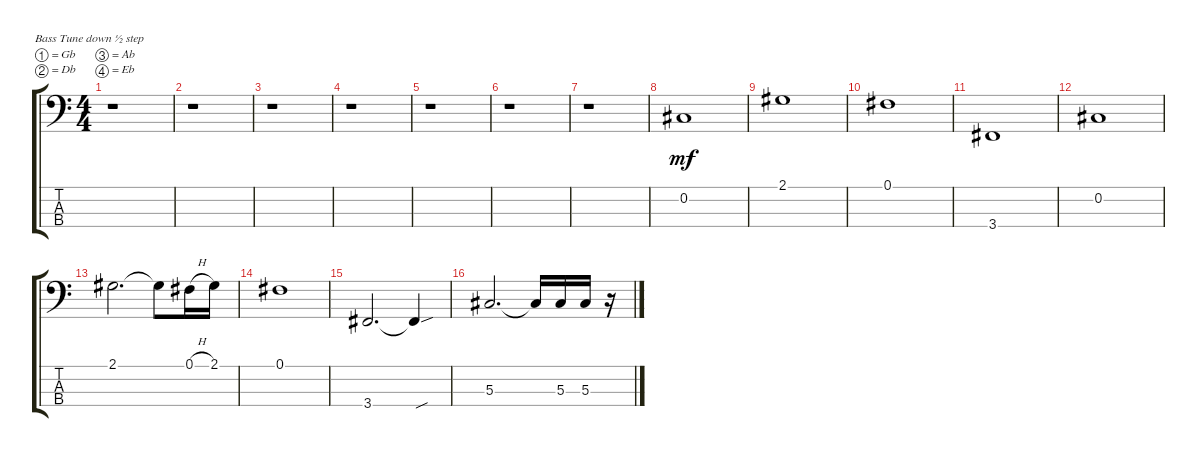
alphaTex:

\defaultSystemsLayout 4
\bracketExtendMode groupsimilarinstruments
\singleTrackTrackNamePolicy hidden
\multiTrackTrackNamePolicy hidden
\firstSystemTrackNameOrientation horizontal
\otherSystemsTrackNameOrientation horizontal
\track ("Виталий Дубинин" "E-Bass") {instrument electricbassfinger}
\staff {score tabs}
\tuning (Gb2 Db2 Ab1 Eb1)
\ts (4 4)
\tempo (85 hide)
\clef f4
\scale
1.03909
\ks c
r.1{dy mf} |
\scale
0.960908 r.1 |
\scale
1.03909 r.1 |
\scale
0.960908 r.1 |
\scale
1.03909 r.1 |
\scale
0.960908 r.1 |
\scale
1.03909 r.1 |
\tempo (92 hide)
\scale
0.960908 0.2.1 |
\scale
1.03909 2.1.1 |
\scale
0.960908 0.1.1 |
\scale
1.03909 3.4.1 |
\scale
0.960908 0.2.1 |
\scale
1.03909 2.1.2{d} 2.1{t}.8 0.1{h}.16 2.1.16 |
\scale
0.960908 0.1.1 |
\scale
1.03909 3.4.2{d} 3.4{sou t}.4 |
\scale
0.960908 5.3.2{d} 5.3{t}.16 5.3.16 5.3.16 r.16
